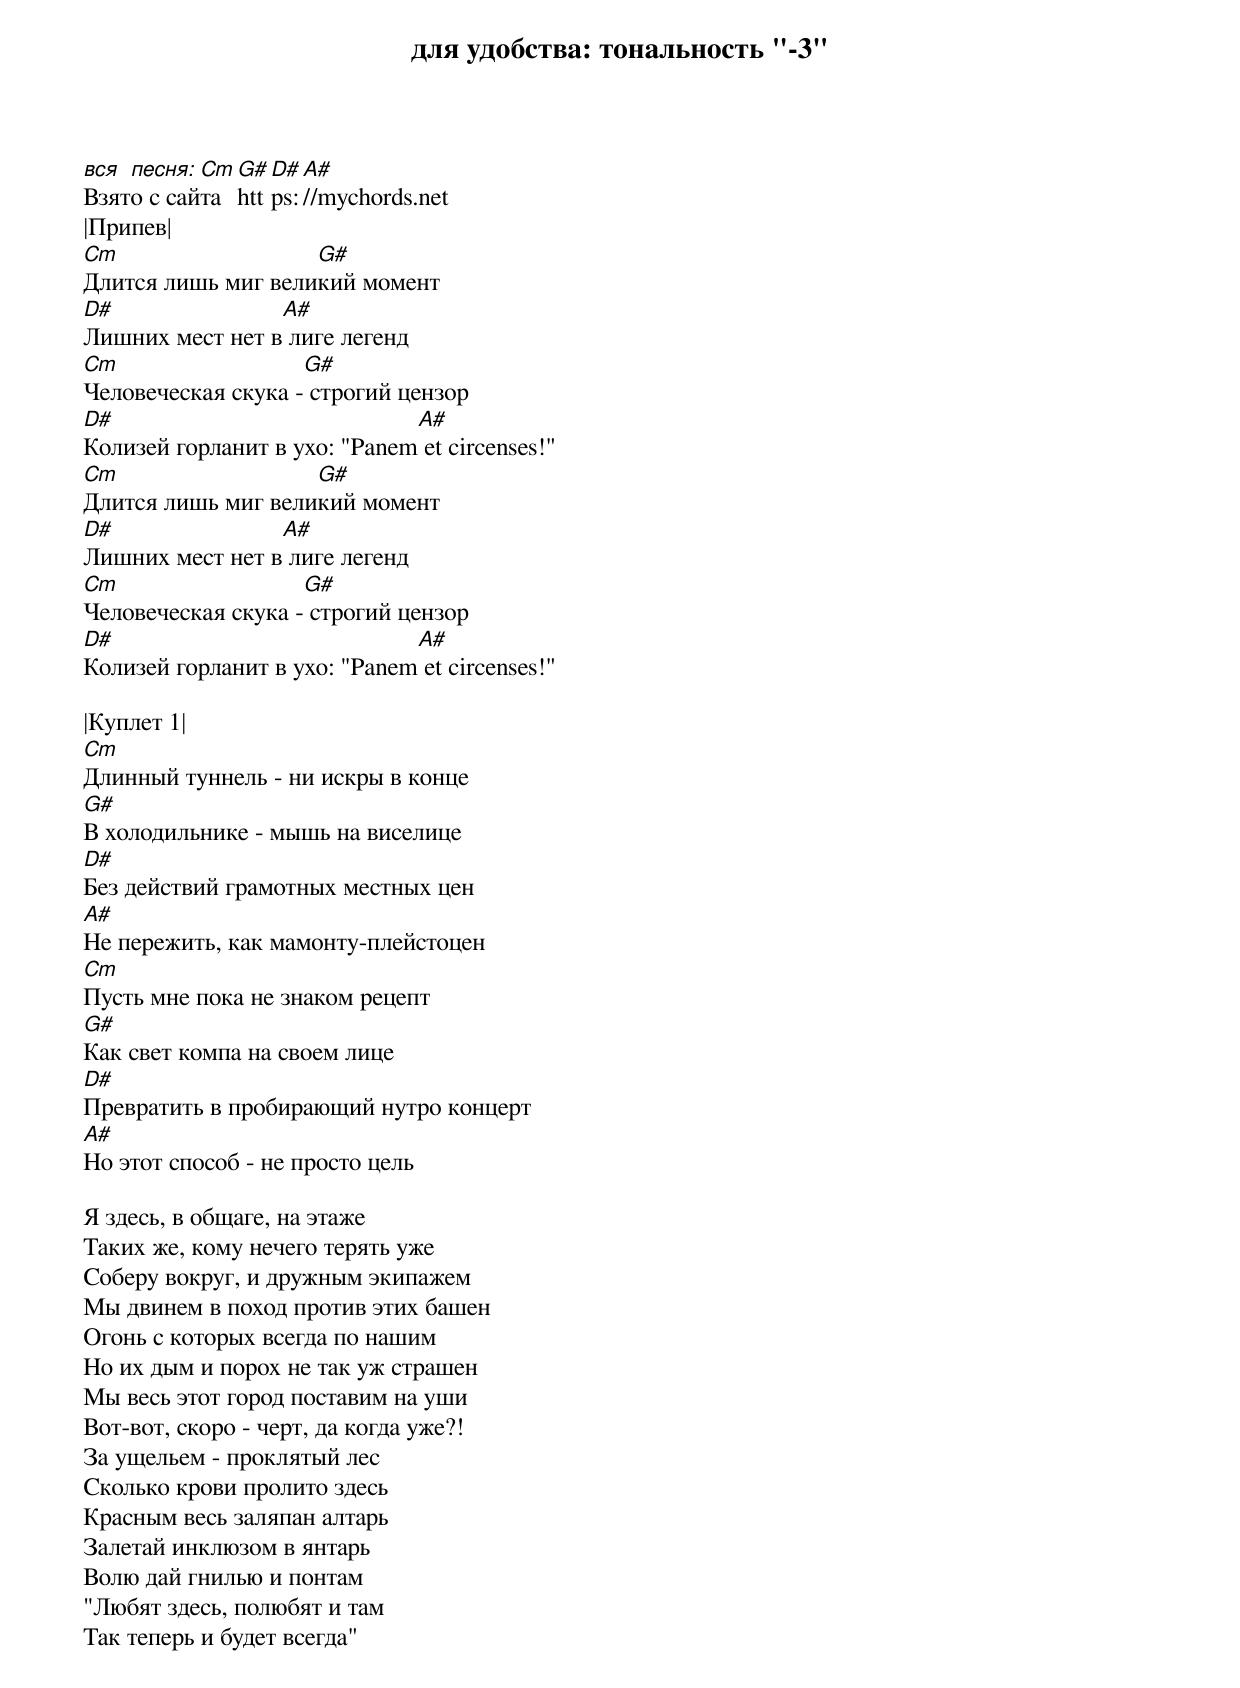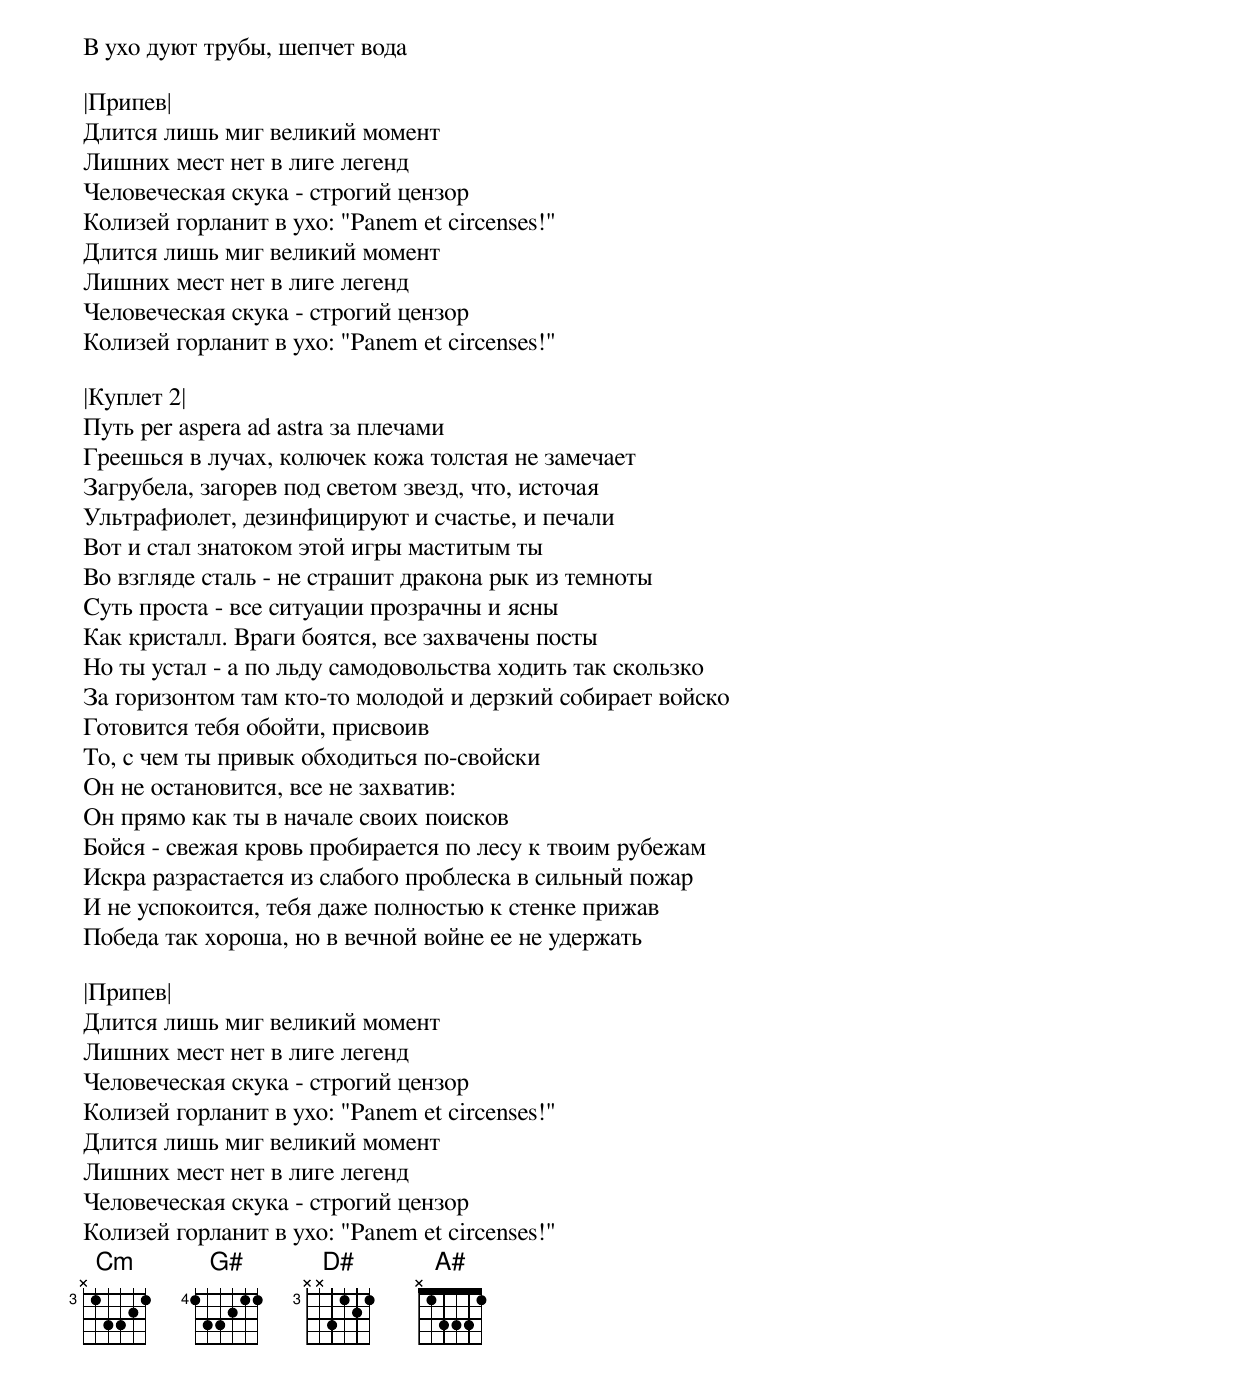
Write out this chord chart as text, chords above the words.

для удобства: тональность "-3"

вся песня: Cm G# D# A#
Взято с сайта https://mychords.net
|Припев|
Cm                  G#
Длится лишь миг великий момент
D#               A#
Лишних мест нет в лиге легенд
Cm                  G#
Человеческая скука - строгий цензор
D#                            A#
Колизей горланит в ухо: "Panem et circenses!"
Cm                  G#
Длится лишь миг великий момент
D#               A#
Лишних мест нет в лиге легенд
Cm                  G#
Человеческая скука - строгий цензор
D#                            A#
Колизей горланит в ухо: "Panem et circenses!"

|Куплет 1|
Cm
Длинный туннель - ни искры в конце
G#
В холодильнике - мышь на виселице
D#
Без действий грамотных местных цен
A#
Не пережить, как мамонту-плейстоцен
Cm
Пусть мне пока не знаком рецепт
G#
Как свет компа на своем лице
D#
Превратить в пробирающий нутро концерт
A#
Но этот способ - не просто цель

Я здесь, в общаге, на этаже
Таких же, кому нечего терять уже
Соберу вокруг, и дружным экипажем
Мы двинем в поход против этих башен
Огонь с которых всегда по нашим
Но их дым и порох не так уж страшен
Мы весь этот город поставим на уши
Вот-вот, скоро - черт, да когда уже?!
За ущельем - проклятый лес
Сколько крови пролито здесь
Красным весь заляпан алтарь
Залетай инклюзом в янтарь
Волю дай гнилью и понтам
"Любят здесь, полюбят и там
Так теперь и будет всегда"
В ухо дуют трубы, шепчет вода

|Припев|
Длится лишь миг великий момент
Лишних мест нет в лиге легенд
Человеческая скука - строгий цензор
Колизей горланит в ухо: "Panem et circenses!"
Длится лишь миг великий момент
Лишних мест нет в лиге легенд
Человеческая скука - строгий цензор
Колизей горланит в ухо: "Panem et circenses!"

|Куплет 2|
Путь per aspera ad astra за плечами
Греешься в лучах, колючек кожа толстая не замечает
Загрубела, загорев под светом звезд, что, источая
Ультрафиолет, дезинфицируют и счастье, и печали
Вот и стал знатоком этой игры маститым ты
Во взгляде сталь - не страшит дракона рык из темноты
Суть проста - все ситуации прозрачны и ясны
Как кристалл. Враги боятся, все захвачены посты
Но ты устал - а по льду самодовольства ходить так скользко
За горизонтом там кто-то молодой и дерзкий собирает войско
Готовится тебя обойти, присвоив
То, с чем ты привык обходиться по-свойски
Он не остановится, все не захватив:
Он прямо как ты в начале своих поисков
Бойся - свежая кровь пробирается по лесу к твоим рубежам
Искра разрастается из слабого проблеска в сильный пожар
И не успокоится, тебя даже полностью к стенке прижав
Победа так хороша, но в вечной войне ее не удержать

|Припев|
Длится лишь миг великий момент
Лишних мест нет в лиге легенд
Человеческая скука - строгий цензор
Колизей горланит в ухо: "Panem et circenses!"
Длится лишь миг великий момент
Лишних мест нет в лиге легенд
Человеческая скука - строгий цензор
Колизей горланит в ухо: "Panem et circenses!"
